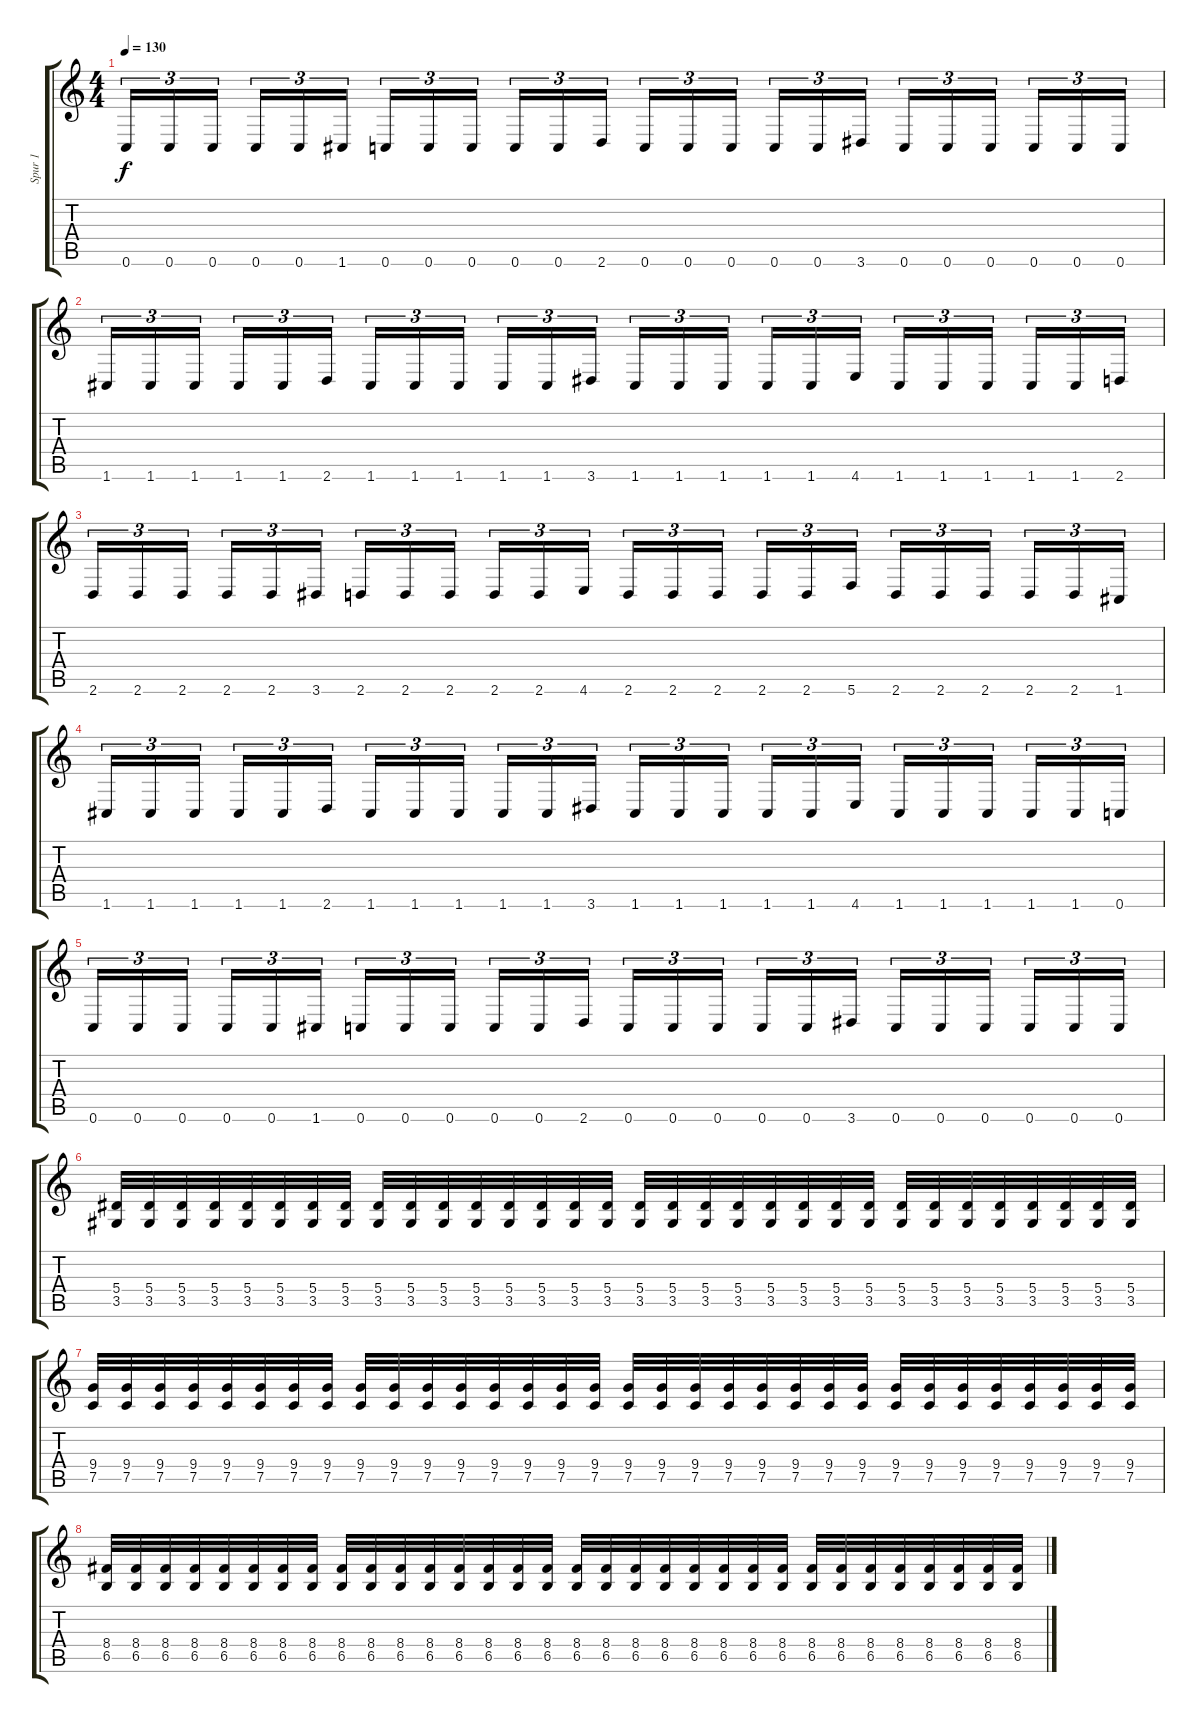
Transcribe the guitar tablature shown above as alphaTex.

\track ("Spur 1" "Spur 1") {instrument distortionguitar}
\staff {score tabs}
\tuning (C4 G3 Eb3 Bb2 F2 C2) {hide}
\ts (4 4)
\tempo 130
\clef g2
\ks c
0.6.16{tu (3 2) dy f} 0.6.16{tu (3 2)} 0.6.16{tu (3 2)} 0.6.16{tu (3 2)} 0.6.16{tu (3 2)} 1.6.16{tu (3 2)} 0.6.16{tu (3 2)} 0.6.16{tu (3 2)} 0.6.16{tu (3 2)} 0.6.16{tu (3 2)} 0.6.16{tu (3 2)} 2.6.16{tu (3 2)} 0.6.16{tu (3 2)} 0.6.16{tu (3 2)} 0.6.16{tu (3 2)} 0.6.16{tu (3 2)} 0.6.16{tu (3 2)} 3.6.16{tu (3 2)} 0.6.16{tu (3 2)} 0.6.16{tu (3 2)} 0.6.16{tu (3 2)} 0.6.16{tu (3 2)} 0.6.16{tu (3 2)} 0.6.16{tu (3 2)} |
1.6.16{tu (3 2)} 1.6.16{tu (3 2)} 1.6.16{tu (3 2)} 1.6.16{tu (3 2)} 1.6.16{tu (3 2)} 2.6.16{tu (3 2)} 1.6.16{tu (3 2)} 1.6.16{tu (3 2)} 1.6.16{tu (3 2)} 1.6.16{tu (3 2)} 1.6.16{tu (3 2)} 3.6.16{tu (3 2)} 1.6.16{tu (3 2)} 1.6.16{tu (3 2)} 1.6.16{tu (3 2)} 1.6.16{tu (3 2)} 1.6.16{tu (3 2)} 4.6.16{tu (3 2)} 1.6.16{tu (3 2)} 1.6.16{tu (3 2)} 1.6.16{tu (3 2)} 1.6.16{tu (3 2)} 1.6.16{tu (3 2)} 2.6.16{tu (3 2)} |
2.6.16{tu (3 2)} 2.6.16{tu (3 2)} 2.6.16{tu (3 2)} 2.6.16{tu (3 2)} 2.6.16{tu (3 2)} 3.6.16{tu (3 2)} 2.6.16{tu (3 2)} 2.6.16{tu (3 2)} 2.6.16{tu (3 2)} 2.6.16{tu (3 2)} 2.6.16{tu (3 2)} 4.6.16{tu (3 2)} 2.6.16{tu (3 2)} 2.6.16{tu (3 2)} 2.6.16{tu (3 2)} 2.6.16{tu (3 2)} 2.6.16{tu (3 2)} 5.6.16{tu (3 2)} 2.6.16{tu (3 2)} 2.6.16{tu (3 2)} 2.6.16{tu (3 2)} 2.6.16{tu (3 2)} 2.6.16{tu (3 2)} 1.6.16{tu (3 2)} |
1.6.16{tu (3 2)} 1.6.16{tu (3 2)} 1.6.16{tu (3 2)} 1.6.16{tu (3 2)} 1.6.16{tu (3 2)} 2.6.16{tu (3 2)} 1.6.16{tu (3 2)} 1.6.16{tu (3 2)} 1.6.16{tu (3 2)} 1.6.16{tu (3 2)} 1.6.16{tu (3 2)} 3.6.16{tu (3 2)} 1.6.16{tu (3 2)} 1.6.16{tu (3 2)} 1.6.16{tu (3 2)} 1.6.16{tu (3 2)} 1.6.16{tu (3 2)} 4.6.16{tu (3 2)} 1.6.16{tu (3 2)} 1.6.16{tu (3 2)} 1.6.16{tu (3 2)} 1.6.16{tu (3 2)} 1.6.16{tu (3 2)} 0.6.16{tu (3 2)} |
0.6.16{tu (3 2)} 0.6.16{tu (3 2)} 0.6.16{tu (3 2)} 0.6.16{tu (3 2)} 0.6.16{tu (3 2)} 1.6.16{tu (3 2)} 0.6.16{tu (3 2)} 0.6.16{tu (3 2)} 0.6.16{tu (3 2)} 0.6.16{tu (3 2)} 0.6.16{tu (3 2)} 2.6.16{tu (3 2)} 0.6.16{tu (3 2)} 0.6.16{tu (3 2)} 0.6.16{tu (3 2)} 0.6.16{tu (3 2)} 0.6.16{tu (3 2)} 3.6.16{tu (3 2)} 0.6.16{tu (3 2)} 0.6.16{tu (3 2)} 0.6.16{tu (3 2)} 0.6.16{tu (3 2)} 0.6.16{tu (3 2)} 0.6.16{tu (3 2)} |
(5.4 3.5).32 (5.4 3.5).32 (5.4 3.5).32 (5.4 3.5).32 (5.4 3.5).32 (5.4 3.5).32 (5.4 3.5).32 (5.4 3.5).32 (5.4 3.5).32 (5.4 3.5).32 (5.4 3.5).32 (5.4 3.5).32 (5.4 3.5).32 (5.4 3.5).32 (5.4 3.5).32 (5.4 3.5).32 (5.4 3.5).32 (5.4 3.5).32 (5.4 3.5).32 (5.4 3.5).32 (5.4 3.5).32 (5.4 3.5).32 (5.4 3.5).32 (5.4 3.5).32 (5.4 3.5).32 (5.4 3.5).32 (5.4 3.5).32 (5.4 3.5).32 (5.4 3.5).32 (5.4 3.5).32 (5.4 3.5).32 (5.4 3.5).32 |
(9.4 7.5).32 (9.4 7.5).32 (9.4 7.5).32 (9.4 7.5).32 (9.4 7.5).32 (9.4 7.5).32 (9.4 7.5).32 (9.4 7.5).32 (9.4 7.5).32 (9.4 7.5).32 (9.4 7.5).32 (9.4 7.5).32 (9.4 7.5).32 (9.4 7.5).32 (9.4 7.5).32 (9.4 7.5).32 (9.4 7.5).32 (9.4 7.5).32 (9.4 7.5).32 (9.4 7.5).32 (9.4 7.5).32 (9.4 7.5).32 (9.4 7.5).32 (9.4 7.5).32 (9.4 7.5).32 (9.4 7.5).32 (9.4 7.5).32 (9.4 7.5).32 (9.4 7.5).32 (9.4 7.5).32 (9.4 7.5).32 (9.4 7.5).32 |
(8.4 6.5).32 (8.4 6.5).32 (8.4 6.5).32 (8.4 6.5).32 (8.4 6.5).32 (8.4 6.5).32 (8.4 6.5).32 (8.4 6.5).32 (8.4 6.5).32 (8.4 6.5).32 (8.4 6.5).32 (8.4 6.5).32 (8.4 6.5).32 (8.4 6.5).32 (8.4 6.5).32 (8.4 6.5).32 (8.4 6.5).32 (8.4 6.5).32 (8.4 6.5).32 (8.4 6.5).32 (8.4 6.5).32 (8.4 6.5).32 (8.4 6.5).32 (8.4 6.5).32 (8.4 6.5).32 (8.4 6.5).32 (8.4 6.5).32 (8.4 6.5).32 (8.4 6.5).32 (8.4 6.5).32 (8.4 6.5).32 (8.4 6.5).32
